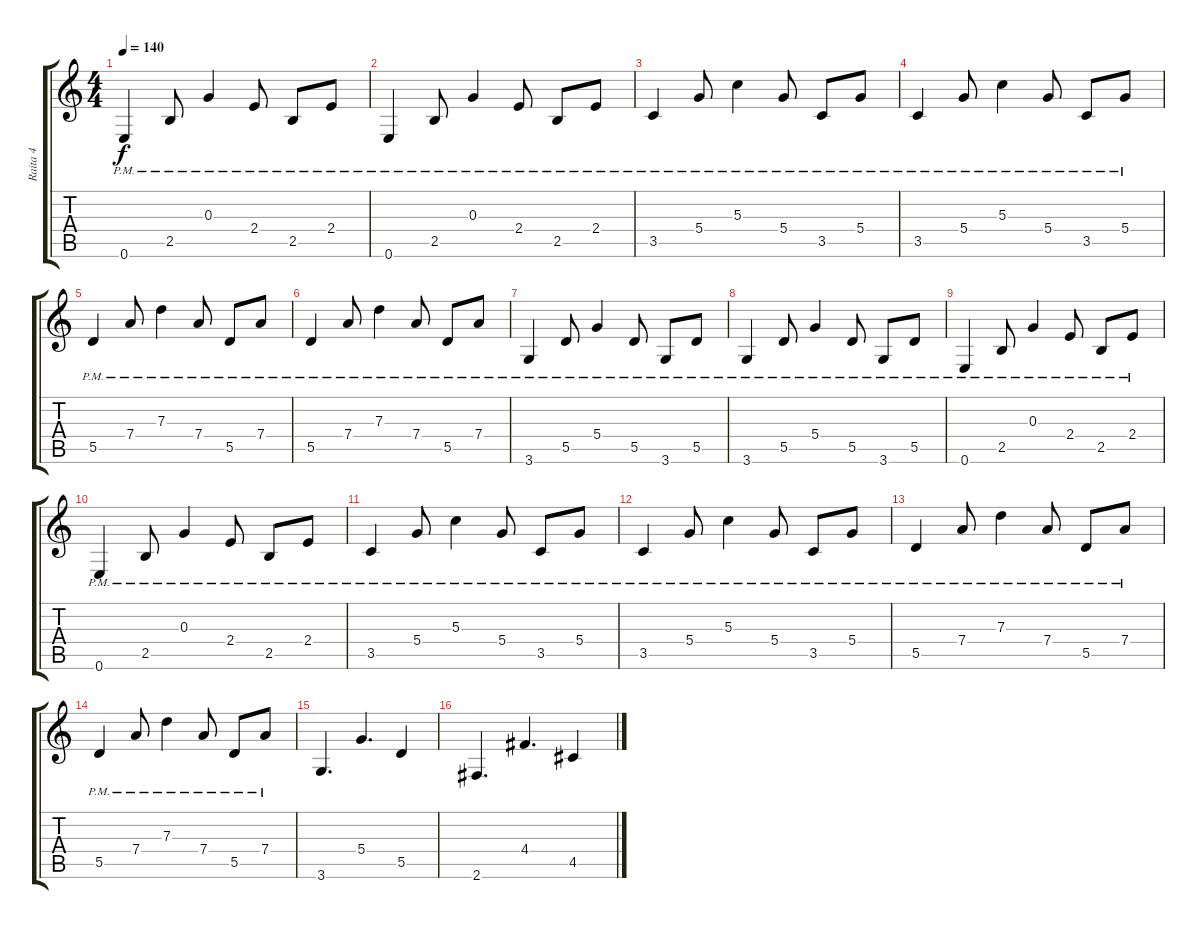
\track ("Raita 4" "Raita 4") {instrument overdrivenguitar}
\staff {score tabs}
\tuning (E4 B3 G3 D3 A2 E2) {hide}
\ts (4 4)
\tempo 140
\clef g2
\ks c
0.6{pm}.4{dy f} 2.5{pm}.8 0.3{pm}.4 2.4{pm}.8 2.5{pm}.8 2.4{pm}.8 |
0.6{pm}.4 2.5{pm}.8 0.3{pm}.4 2.4{pm}.8 2.5{pm}.8 2.4{pm}.8 |
3.5{pm}.4 5.4{pm}.8 5.3{pm}.4 5.4{pm}.8 3.5{pm}.8 5.4{pm}.8 |
3.5{pm}.4 5.4{pm}.8 5.3{pm}.4 5.4{pm}.8 3.5{pm}.8 5.4{pm}.8 |
5.5{pm}.4 7.4{pm}.8 7.3{pm}.4 7.4{pm}.8 5.5{pm}.8 7.4{pm}.8 |
5.5{pm}.4 7.4{pm}.8 7.3{pm}.4 7.4{pm}.8 5.5{pm}.8 7.4{pm}.8 |
3.6{pm}.4 5.5{pm}.8 5.4{pm}.4 5.5{pm}.8 3.6{pm}.8 5.5{pm}.8 |
3.6{pm}.4 5.5{pm}.8 5.4{pm}.4 5.5{pm}.8 3.6{pm}.8 5.5{pm}.8 |
0.6{pm}.4 2.5{pm}.8 0.3{pm}.4 2.4{pm}.8 2.5{pm}.8 2.4{pm}.8 |
0.6{pm}.4 2.5{pm}.8 0.3{pm}.4 2.4{pm}.8 2.5{pm}.8 2.4{pm}.8 |
3.5{pm}.4 5.4{pm}.8 5.3{pm}.4 5.4{pm}.8 3.5{pm}.8 5.4{pm}.8 |
3.5{pm}.4 5.4{pm}.8 5.3{pm}.4 5.4{pm}.8 3.5{pm}.8 5.4{pm}.8 |
5.5{pm}.4 7.4{pm}.8 7.3{pm}.4 7.4{pm}.8 5.5{pm}.8 7.4{pm}.8 |
5.5{pm}.4 7.4{pm}.8 7.3{pm}.4 7.4{pm}.8 5.5{pm}.8 7.4{pm}.8 |
3.6.4{d} 5.4.4{d} 5.5.4 |
2.6.4{d} 4.4.4{d} 4.5.4
